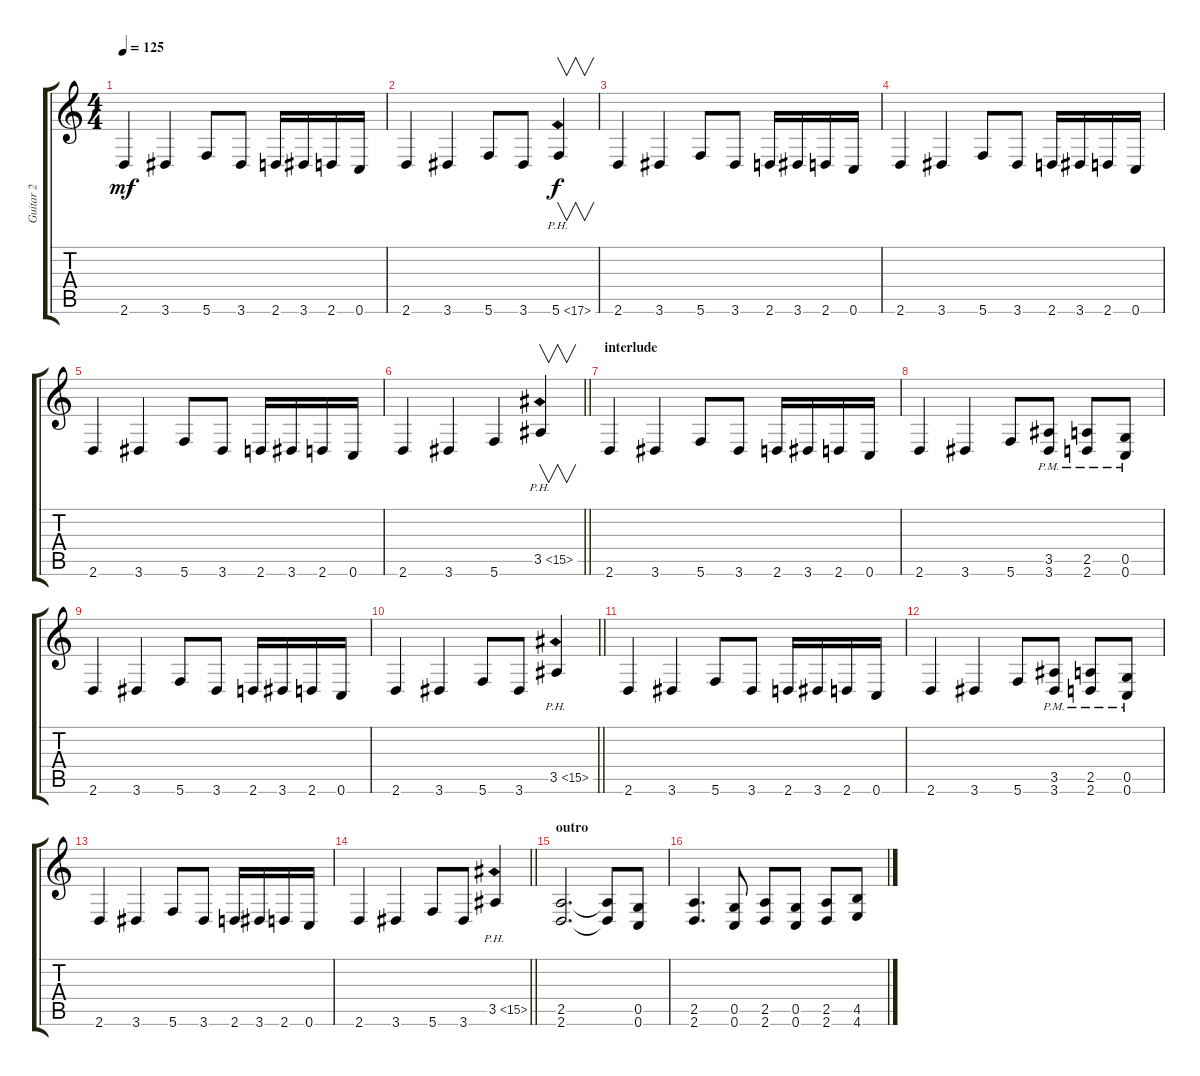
\track ("Guitar 2" "Guitar 2") {instrument distortionguitar}
\staff {score tabs}
\tuning (D4 A3 F3 C3 G2 C2) {hide}
\ts (4 4)
\tempo 125
\clef g2
\ks c
2.6.4{dy mf} 3.6.4 5.6.8 3.6.8 2.6.16 3.6.16 2.6.16 0.6.16 |
2.6.4 3.6.4 5.6.8 3.6.8 5.6{ph 12}.4{v dy f} |
2.6.4 3.6.4 5.6.8 3.6.8 2.6.16 3.6.16 2.6.16 0.6.16 |
2.6.4 3.6.4 5.6.8 3.6.8 2.6.16 3.6.16 2.6.16 0.6.16 |
2.6.4 3.6.4 5.6.8 3.6.8 2.6.16 3.6.16 2.6.16 0.6.16 |
\barLineRight lightlight
2.6.4 3.6.4 5.6.4 3.5{ph 12}.4{v} |
\section ("" "interlude")
2.6.4 3.6.4 5.6.8 3.6.8 2.6.16 3.6.16 2.6.16 0.6.16 |
2.6.4 3.6.4 5.6.8 (3.5{pm} 3.6{pm}).8 (2.5{pm} 2.6{pm}).8 (0.5{pm} 0.6{pm}).8 |
2.6.4 3.6.4 5.6.8 3.6.8 2.6.16 3.6.16 2.6.16 0.6.16 |
\barLineRight lightlight
2.6.4 3.6.4 5.6.8 3.6.8 3.5{ph 12}.4 |
2.6.4 3.6.4 5.6.8 3.6.8 2.6.16 3.6.16 2.6.16 0.6.16 |
2.6.4 3.6.4 5.6.8 (3.5{pm} 3.6{pm}).8 (2.5{pm} 2.6{pm}).8 (0.5{pm} 0.6{pm}).8 |
2.6.4 3.6.4 5.6.8 3.6.8 2.6.16 3.6.16 2.6.16 0.6.16 |
\barLineRight lightlight
2.6.4 3.6.4 5.6.8 3.6.8 3.5{ph 12}.4 |
\section ("" "outro")
(2.5 2.6).2{d} (2.5{t} 2.6{t}).8 (0.5 0.6).8 |
(2.5 2.6).4{d} (0.5 0.6).8 (2.5 2.6).8 (0.5 0.6).8 (2.5 2.6).8 (4.5 4.6).8
